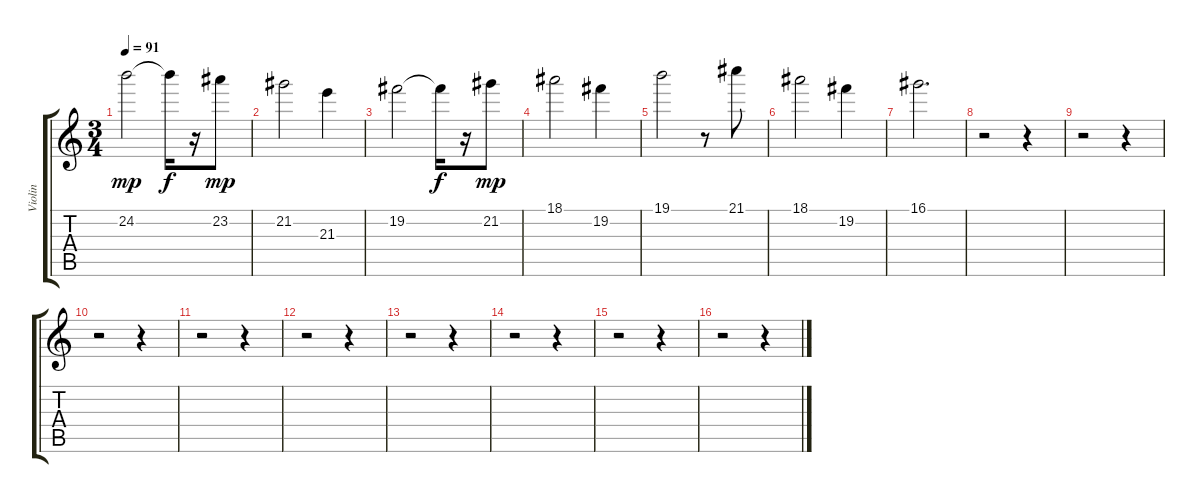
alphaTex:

\track ("Violin" "Violin") {instrument acousticguitarsteel}
\staff {score tabs}
\tuning (E4 B3 G3 D3 A2 E2) {hide}
\ts (3 4)
\tempo 91
\clef g2
\ks c
24.2.2{dy mp} 24.2{t}.16{dy f} r.16 23.2.8{dy mp} |
21.2.2 21.3.4 |
19.2.2 19.2{t}.16{dy f} r.16 21.2.8{dy mp} |
18.1.2 19.2.4 |
19.1.2 r.8 21.1.8 |
18.1.2 19.2.4 |
16.1.2{d} |
r.2 r.4 |
r.2 r.4 |
r.2 r.4 |
r.2 r.4 |
r.2 r.4 |
r.2 r.4 |
r.2 r.4 |
r.2 r.4 |
r.2 r.4
